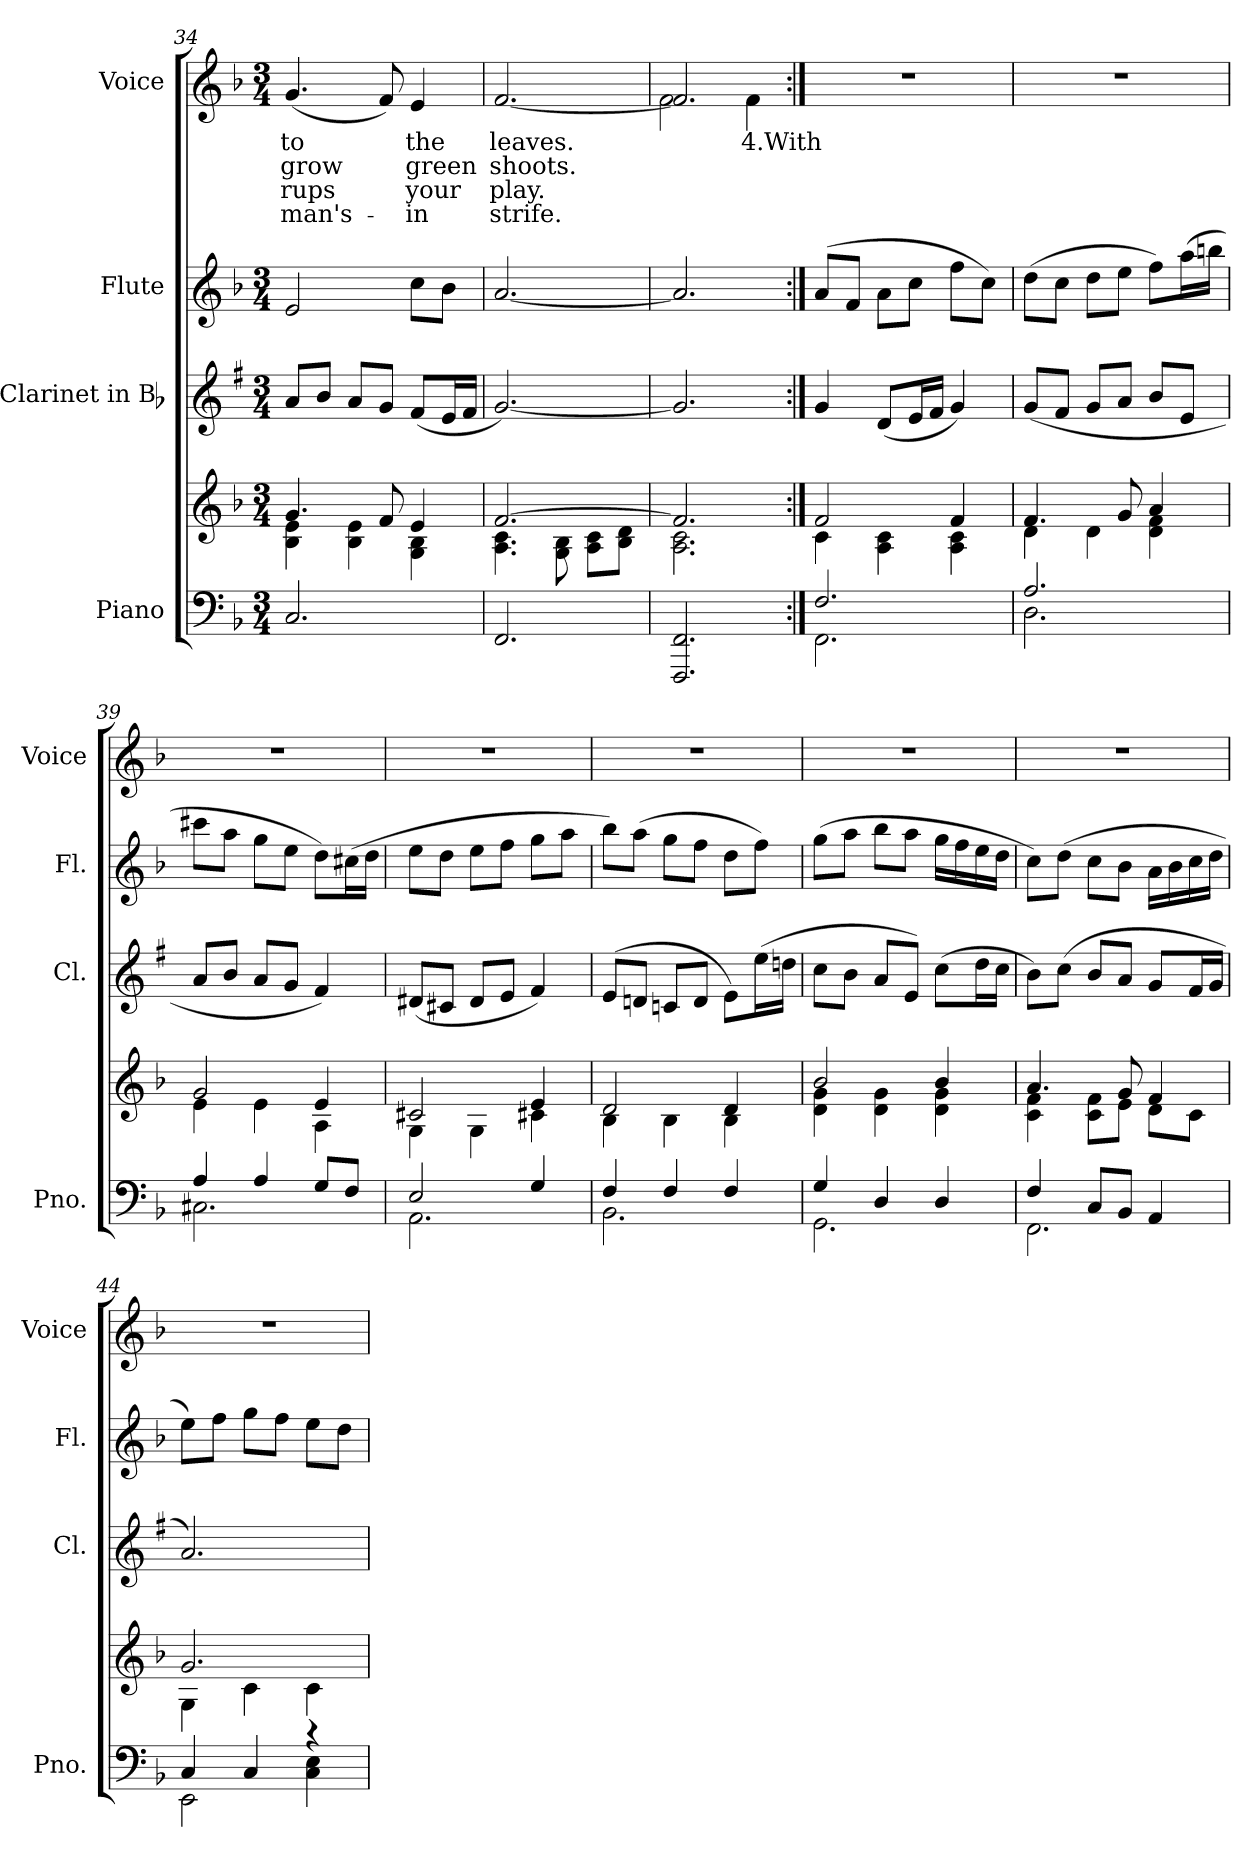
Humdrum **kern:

**kern	**kern	**kern	**kern	**kern	**text	**text	**text	**text
*part4	*part4	*part3	*part2	*part1	*part1	*part1	*part1	*part1
*staff5	*staff4	*staff3	*staff2	*staff1	*staff1	*staff1	*staff1	*staff1
*I"Piano	*	*I"Clarinet in Bb	*I"Flute	*I"Voice	*	*	*	*
*I'Pno.	*	*I'Cl.	*I'Fl.	*I'Voice	*	*	*	*
*clefF4	*clefG2	*clefG2	*clefG2	*clefG2	*	*	*	*
*	*	*ITrd1c2	*	*	*	*	*	*
*k[b-]	*k[b-]	*k[b-]	*k[b-]	*k[b-]	*	*	*	*
*F:	*F:	*F:	*F:	*F:	*	*	*	*
*M3/4	*M3/4	*M3/4	*M3/4	*M3/4	*	*	*	*
=34	=34	=34	=34	=34	=34	=34	=34	=34
*	*^	*	*	*	*	*	*	*
!	!	!	!	!	!	!LO:LY:b:color=#000000	!LO:LY:b:color=#000000	!LO:LY:b:color=#000000	!LO:LY:b:color=#000000
2.Ci/	4.gi/	4B-i\ 4ei	8gi/L	2ei/	(4.gi/	to	grow	-rups	man's-
.	.	.	8ai/J	.	.	.	.	.	.
.	.	4B-i\ 4ei	8gi/L	.	.	.	.	.	.
.	8fi/	.	8fi/J	.	8fi/)	.	.	.	.
!	!	!	!	!	!	!LO:LY:b:color=#000000	!LO:LY:b:color=#000000	!LO:LY:b:color=#000000	!LO:LY:b:color=#000000
.	4ei/	4Gi\ 4B-i	(8ei/L	8cci\L	4ei/	the	green	your	-in
.	.	.	16di/L	8b-i\J	.	.	.	.	.
.	.	.	16ei/JJ	.	.	.	.	.	.
=35	=35	=35	=35	=35	=35	=35	=35	=35	=35
!	!	!	!	!	!	!LO:LY:b:color=#000000	!LO:LY:b:color=#000000	!LO:LY:b:color=#000000	!LO:LY:b:color=#000000
2.FFi/	[2.fi/	4.Ai\ 4.ci	[2.fi/)	[2.ai/	[2.fi/	leaves.	shoots.	play.	strife.
.	.	8Gi\ 8B-i	.	.	.	.	.	.	.
.	.	8Ai\ 8ciL	.	.	.	.	.	.	.
.	.	8B-i\ 8diJ	.	.	.	.	.	.	.
=36	=36	=36	=36	=36	=36	=36	=36	=36	=36
*	*	*	*	*	*^	*	*	*	*
2.FFFi/ 2.FFi	2.fi/]	2.Ai\ 2.ci	2.fi/]	2.ai/]	2.fi/]	2fi\	.	.	.	.
!	!	!	!	!	!	!	!LO:LY:b:color=#000000	!	!	!
.	.	.	.	.	.	4fi\	4.With-	.	.	.
=37:|!	=37:|!	=37:|!	=37:|!	=37:|!	=37:|!	=37:|!	=37:|!	=37:|!	=37:|!	=37:|!
*^	*	*	*	*	*	*	*	*	*	*
!	!	!	!	!	!	!LO:TX:a:t=Rain Dance	!	!	!	!	!
!	!	!	!	!	!	!LO:N:vis=1	!	!	!	!	!
*	*	*	*	*	*	*v	*v	*	*	*	*
2.Fi/	2.FFi\	2fi/	4ci\	4fi/	(8ai/L	2.r	.	.	.	.
.	.	.	.	.	8fi/J	.	.	.	.	.
.	.	.	4Ai\ 4ci	(8ci/L	8ai\L	.	.	.	.	.
.	.	.	.	16di/L	8cci\J	.	.	.	.	.
.	.	.	.	16ei/JJ	.	.	.	.	.	.
.	.	4fi/	4Ai\ 4ci	4fi/)	8ffi\L	.	.	.	.	.
.	.	.	.	.	8cci\J)	.	.	.	.	.
=38	=38	=38	=38	=38	=38	=38	=38	=38	=38	=38
!	!	!	!	!	!	!LO:N:vis=1	!	!	!	!
2.Ai/	2.Di\	4.fi/	4di\	(8fi/L	(8ddi\L	2.r	.	.	.	.
.	.	.	.	8ei/J	8cci\J	.	.	.	.	.
.	.	.	4di\	8fi/L	8ddi\L	.	.	.	.	.
.	.	8gi/	.	8gi/J	8eei\J	.	.	.	.	.
.	.	4ai/	4di\ 4fi	8ai/L	8ffi\L)	.	.	.	.	.
.	.	.	.	8di/J	(16aai\L	.	.	.	.	.
.	.	.	.	.	16bbni\JJ	.	.	.	.	.
!!LO:LB:g=z
=39	=39	=39	=39	=39	=39	=39	=39	=39	=39	=39
!	!	!	!	!	!	!LO:N:vis=1	!	!	!	!
4Ai/	2.C#Xi\	2gi/	4ei\	8gi/L	8ccc#Xi\L	2.r	.	.	.	.
.	.	.	.	8ai/J	8aai\J	.	.	.	.	.
4Ai/	.	.	4ei\	8gi/L	8ggi\L	.	.	.	.	.
.	.	.	.	8fi/J	8eei\J	.	.	.	.	.
8Gi/L	.	4ei/	4Ai\	4ei/)	8ddi\L)	.	.	.	.	.
8Fi/J	.	.	.	.	(16cc#Xi\L	.	.	.	.	.
.	.	.	.	.	16ddi\JJ	.	.	.	.	.
=40	=40	=40	=40	=40	=40	=40	=40	=40	=40	=40
!	!	!	!	!	!	!LO:N:vis=1	!	!	!	!
2Ei/	2.AAi\	2c#Xi/	4Gi\	(8c#Xi/L	8eei\L	2.r	.	.	.	.
.	.	.	.	8Bni/J	8ddi\J	.	.	.	.	.
.	.	.	4Gi\	8c#i/L	8eei\L	.	.	.	.	.
.	.	.	.	8di/J	8ffi\J	.	.	.	.	.
4Gi/	.	4ei/	4c#Xi\	4ei/)	8ggi\L	.	.	.	.	.
.	.	.	.	.	8aai\J	.	.	.	.	.
=41	=41	=41	=41	=41	=41	=41	=41	=41	=41	=41
!	!	!	!	!	!	!LO:N:vis=1	!	!	!	!
4Fi/	2.BB-i\	2di/	4B-i\	(8di/L	8bb-i\L)	2.r	.	.	.	.
.	.	.	.	8cni/J	(8aai\J	.	.	.	.	.
4Fi/	.	.	4B-i\	8B-Xi/L	8ggi\L	.	.	.	.	.
.	.	.	.	8ci/J	8ffi\J	.	.	.	.	.
4Fi/	.	4di/	4B-i\	8di\L)	8ddi\L	.	.	.	.	.
.	.	.	.	(16ddi\L	8ffi\J)	.	.	.	.	.
.	.	.	.	16ccni\JJ	.	.	.	.	.	.
=42	=42	=42	=42	=42	=42	=42	=42	=42	=42	=42
!	!	!	!	!	!	!LO:N:vis=1	!	!	!	!
4Gi/	2.GGi\	2b-i/	4di\ 4gi	8b-i\L	(8ggi\L	2.r	.	.	.	.
.	.	.	.	8ai\J	8aai\J	.	.	.	.	.
4Di/	.	.	4di\ 4gi	8gi/L	8bb-i\L	.	.	.	.	.
.	.	.	.	8di/J)	8aai\J	.	.	.	.	.
4Di/	.	4b-i/	4di\ 4gi	(8b-i\L	16ggi\LL	.	.	.	.	.
.	.	.	.	.	16ffi\	.	.	.	.	.
.	.	.	.	16cci\L	16eei\	.	.	.	.	.
.	.	.	.	16b-i\JJ	16ddi\JJ	.	.	.	.	.
=43	=43	=43	=43	=43	=43	=43	=43	=43	=43	=43
!	!	!	!	!	!	!LO:N:vis=1	!	!	!	!
4Fi/	2.FFi\	4.ai/	4ci\ 4fi	8ai\L)	8cci\L)	2.r	.	.	.	.
.	.	.	.	(8b-i\J	(8ddi\J	.	.	.	.	.
8Ci/L	.	.	8ci\ 8fiL	8ai/L	8cci\L	.	.	.	.	.
8BB-i/J	.	8gi/	8ei\J	8gi/J	8b-i\J	.	.	.	.	.
4AAi/	.	4fi/	8di\L	8fi/L	16ai\LL	.	.	.	.	.
.	.	.	.	.	16b-i\	.	.	.	.	.
.	.	.	8ci\J	16ei/L	16cci\	.	.	.	.	.
.	.	.	.	16fi/JJ	16ddi\JJ	.	.	.	.	.
=44	=44	=44	=44	=44	=44	=44	=44	=44	=44	=44
!	!	!	!	!	!	!LO:N:vis=1	!	!	!	!
4Ci/	2EEi\	2.gi/	4Gi\	2.gi/)	8eei\L)	2.r	.	.	.	.
.	.	.	.	.	8ffi\J	.	.	.	.	.
4Ci/	.	.	4ci\	.	8ggi\L	.	.	.	.	.
.	.	.	.	.	8ffi\J	.	.	.	.	.
4r	4Ci\ 4Ei	.	4ci\	.	8eei\L	.	.	.	.	.
.	.	.	.	.	8ddi\J	.	.	.	.	.
*v	*v	*	*	*	*	*	*	*	*	*
*	*v	*v	*	*	*	*	*	*	*
=	=	=	=	=	=	=	=	=
*-	*-	*-	*-	*-	*-	*-	*-	*-
